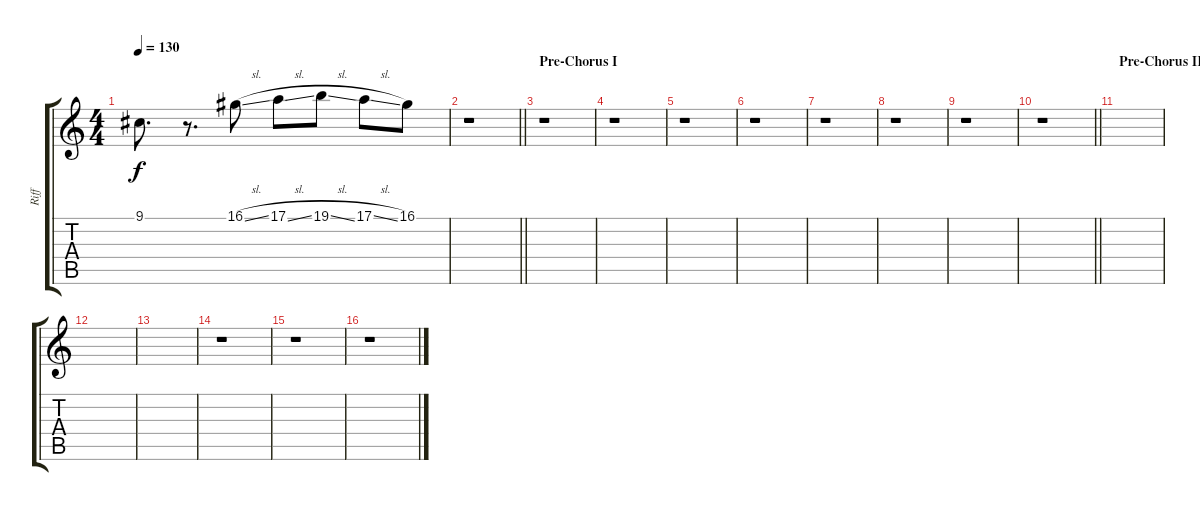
\track ("Riff" "Riff") {instrument lead1square}
\staff {score tabs}
\tuning (E4 B3 G3 D3 A2 E2) {hide}
\ts (4 4)
\tempo 130
\clef g2
\ks c
9.1.8{d dy f} r.8{d} 16.1{sl}.8 17.1{sl}.8 19.1{sl}.8 17.1{sl}.8 16.1.8 |
\barLineRight lightlight
r.1 |
\section ("" "Pre-Chorus I")
r.1 |
r.1 |
r.1 |
r.1 |
r.1 |
r.1 |
r.1 |
\barLineRight lightlight
r.1 |
\section ("" "Pre-Chorus II")
|
|
|
r.1 |
r.1 |
r.1
